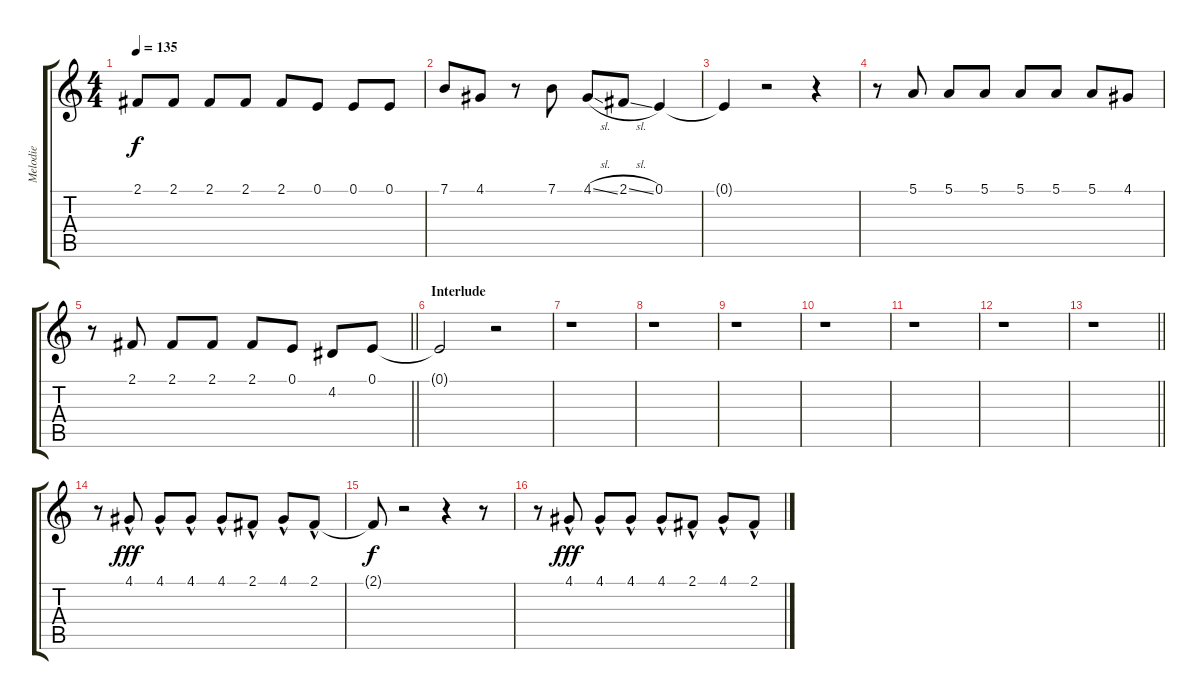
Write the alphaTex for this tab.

\track ("Melodie" "Melodie") {instrument clarinet}
\staff {score tabs}
\tuning (E4 B3 G3 D3 A2 E2) {hide}
\ts (4 4)
\tempo 135
\clef g2
\ks c
2.1.8{dy f} 2.1.8 2.1.8 2.1.8 2.1.8 0.1.8 0.1.8 0.1.8 |
7.1.8 4.1.8 r.8 7.1.8 4.1{sl}.8 2.1{sl}.8 0.1.4 |
0.1{t}.4 r.2 r.4 |
r.8 5.1.8 5.1.8 5.1.8 5.1.8 5.1.8 5.1.8 4.1.8 |
\barLineRight lightlight
r.8 2.1.8 2.1.8 2.1.8 2.1.8 0.1.8 4.2.8 0.1.8 |
\section ("" "Interlude")
0.1{t}.2 r.2 |
r.1 |
r.1 |
r.1 |
r.1 |
r.1 |
r.1 |
\barLineRight lightlight
r.1 |
\section ("" "")
r.8 4.1{hac}.8{dy fff} 4.1{hac}.8 4.1{hac}.8 4.1{hac}.8 2.1{hac}.8 4.1{hac}.8 2.1{hac}.8 |
2.1{t}.8{dy f} r.2 r.4 r.8 |
r.8 4.1{hac}.8{dy fff} 4.1{hac}.8 4.1{hac}.8 4.1{hac}.8 2.1{hac}.8 4.1{hac}.8 2.1{hac}.8
